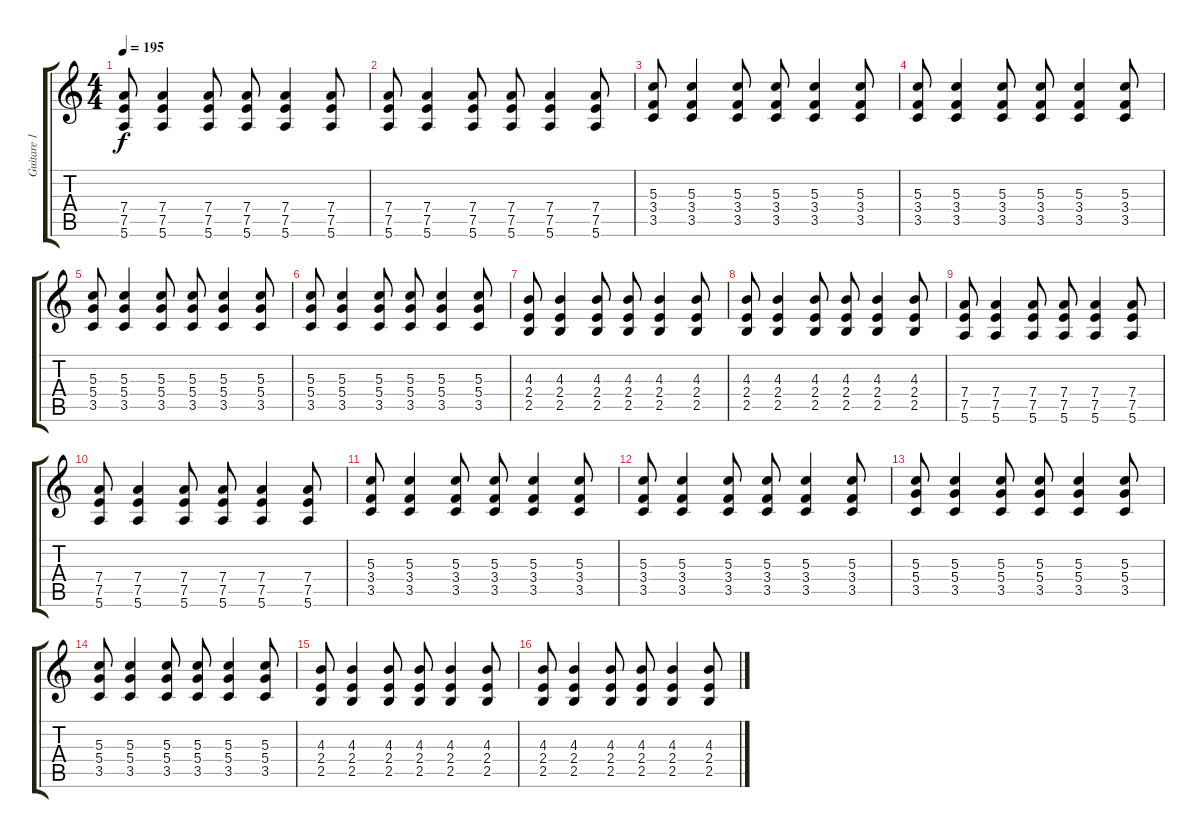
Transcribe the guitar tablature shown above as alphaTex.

\track ("Guitare 1" "Guitare 1") {instrument distortionguitar}
\staff {score tabs}
\tuning (E4 B3 G3 D3 A2 E2) {hide}
\ts (4 4)
\tempo 195
\clef g2
\ks c
(7.4 7.5 5.6).8{dy f instrument distortionguitar} (7.4 7.5 5.6).4 (7.4 7.5 5.6).8 (7.4 7.5 5.6).8 (7.4 7.5 5.6).4 (7.4 7.5 5.6).8 |
(7.4 7.5 5.6).8 (7.4 7.5 5.6).4 (7.4 7.5 5.6).8 (7.4 7.5 5.6).8 (7.4 7.5 5.6).4 (7.4 7.5 5.6).8 |
(5.3 3.4 3.5).8 (5.3 3.4 3.5).4 (5.3 3.4 3.5).8 (5.3 3.4 3.5).8 (5.3 3.4 3.5).4 (5.3 3.4 3.5).8 |
(5.3 3.4 3.5).8 (5.3 3.4 3.5).4 (5.3 3.4 3.5).8 (5.3 3.4 3.5).8 (5.3 3.4 3.5).4 (5.3 3.4 3.5).8 |
(5.3 5.4 3.5).8 (5.3 5.4 3.5).4 (5.3 5.4 3.5).8 (5.3 5.4 3.5).8 (5.3 5.4 3.5).4 (5.3 5.4 3.5).8 |
(5.3 5.4 3.5).8 (5.3 5.4 3.5).4 (5.3 5.4 3.5).8 (5.3 5.4 3.5).8 (5.3 5.4 3.5).4 (5.3 5.4 3.5).8 |
(4.3 2.4 2.5).8 (4.3 2.4 2.5).4 (4.3 2.4 2.5).8 (4.3 2.4 2.5).8 (4.3 2.4 2.5).4 (4.3 2.4 2.5).8 |
(4.3 2.4 2.5).8 (4.3 2.4 2.5).4 (4.3 2.4 2.5).8 (4.3 2.4 2.5).8 (4.3 2.4 2.5).4 (4.3 2.4 2.5).8 |
(7.4 7.5 5.6).8 (7.4 7.5 5.6).4 (7.4 7.5 5.6).8 (7.4 7.5 5.6).8 (7.4 7.5 5.6).4 (7.4 7.5 5.6).8 |
(7.4 7.5 5.6).8 (7.4 7.5 5.6).4 (7.4 7.5 5.6).8 (7.4 7.5 5.6).8 (7.4 7.5 5.6).4 (7.4 7.5 5.6).8 |
(5.3 3.4 3.5).8 (5.3 3.4 3.5).4 (5.3 3.4 3.5).8 (5.3 3.4 3.5).8 (5.3 3.4 3.5).4 (5.3 3.4 3.5).8 |
(5.3 3.4 3.5).8 (5.3 3.4 3.5).4 (5.3 3.4 3.5).8 (5.3 3.4 3.5).8 (5.3 3.4 3.5).4 (5.3 3.4 3.5).8 |
(5.3 5.4 3.5).8 (5.3 5.4 3.5).4 (5.3 5.4 3.5).8 (5.3 5.4 3.5).8 (5.3 5.4 3.5).4 (5.3 5.4 3.5).8 |
(5.3 5.4 3.5).8 (5.3 5.4 3.5).4 (5.3 5.4 3.5).8 (5.3 5.4 3.5).8 (5.3 5.4 3.5).4 (5.3 5.4 3.5).8 |
(4.3 2.4 2.5).8 (4.3 2.4 2.5).4 (4.3 2.4 2.5).8 (4.3 2.4 2.5).8 (4.3 2.4 2.5).4 (4.3 2.4 2.5).8 |
(4.3 2.4 2.5).8 (4.3 2.4 2.5).4 (4.3 2.4 2.5).8 (4.3 2.4 2.5).8 (4.3 2.4 2.5).4 (4.3 2.4 2.5).8
